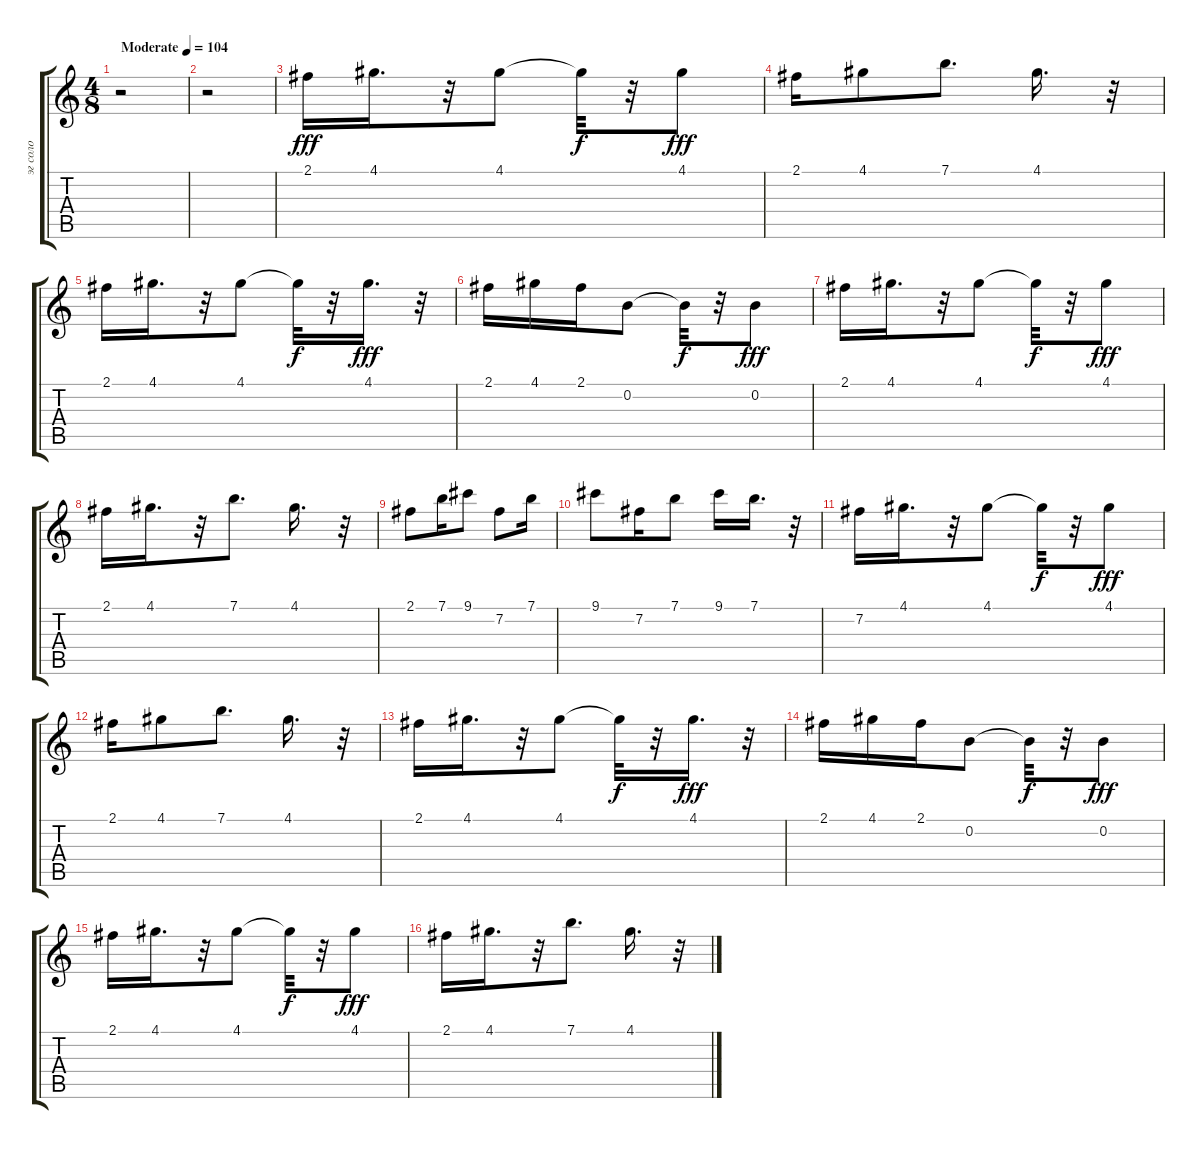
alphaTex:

\track ("эг соло" "эг соло") {instrument distortionguitar}
\staff {score tabs}
\tuning (E4 B3 G3 D3 A2 E2) {hide}
\ts (4 8)
\tempo (104 "Moderate")
\clef g2
\ks c
r.2{dy fff instrument distortionguitar} |
r.2 |
2.1.16 4.1.16{d} r.32 4.1.8 4.1{t}.32{dy f} r.32 4.1.8{dy fff} |
2.1.16 4.1.8 7.1.8{d} 4.1.16{d} r.32 |
2.1.16 4.1.16{d} r.32 4.1.8 4.1{t}.32{dy f} r.32 4.1.16{d dy fff} r.32 |
2.1.16 4.1.16 2.1.16 0.2.8 0.2{t}.32{dy f} r.32 0.2.8{dy fff} |
2.1.16 4.1.16{d} r.32 4.1.8 4.1{t}.32{dy f} r.32 4.1.8{dy fff} |
2.1.16 4.1.16{d} r.32 7.1.8{d} 4.1.16{d} r.32 |
2.1.8 7.1.16 9.1.8 7.2.8 7.1.16 |
9.1.8 7.2.16 7.1.8 9.1.16 7.1.16{d} r.32 |
7.2.16 4.1.16{d} r.32 4.1.8 4.1{t}.32{dy f} r.32 4.1.8{dy fff} |
2.1.16 4.1.8 7.1.8{d} 4.1.16{d} r.32 |
2.1.16 4.1.16{d} r.32 4.1.8 4.1{t}.32{dy f} r.32 4.1.16{d dy fff} r.32 |
2.1.16 4.1.16 2.1.16 0.2.8 0.2{t}.32{dy f} r.32 0.2.8{dy fff} |
2.1.16 4.1.16{d} r.32 4.1.8 4.1{t}.32{dy f} r.32 4.1.8{dy fff} |
2.1.16 4.1.16{d} r.32 7.1.8{d} 4.1.16{d} r.32
